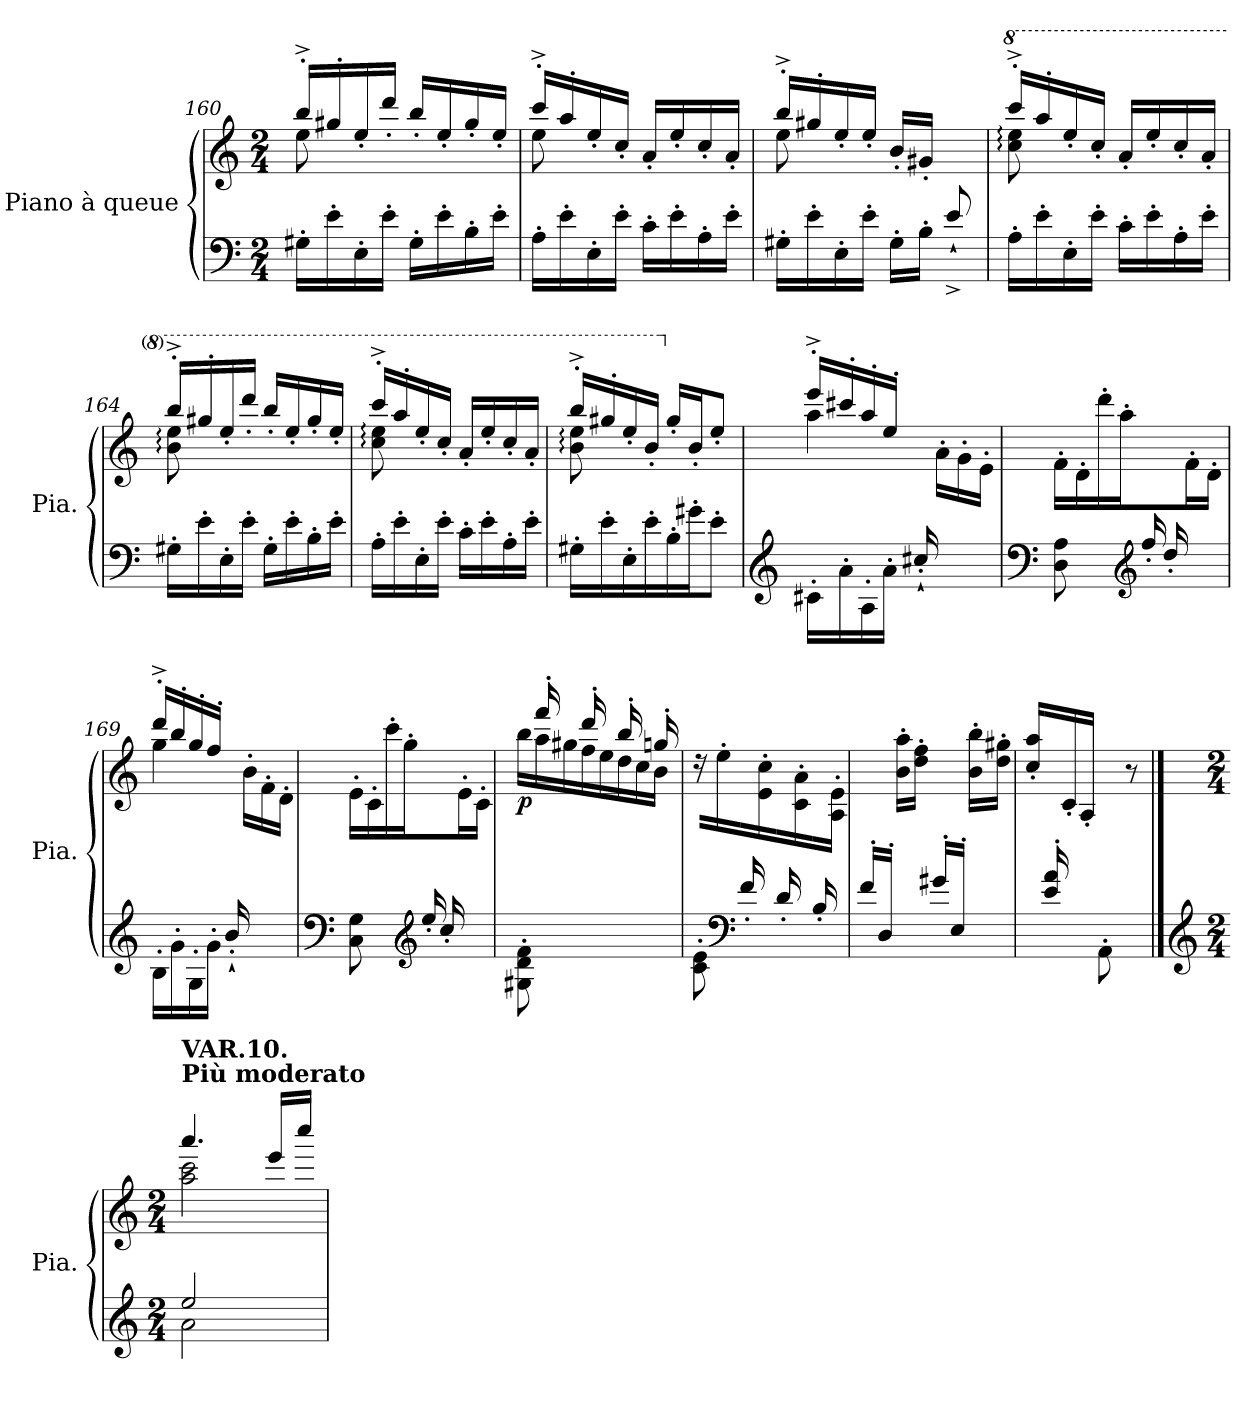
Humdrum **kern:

**kern	**kern	**dynam
*part1	*part1	*part1
*staff2	*staff1	*staff1/2
*I"Piano à queue	*	*
*I'Pia.	*	*
*clefF4	*clefG2	*
*k[]	*k[]	*
*M2/4	*M2/4	*
=160	=160	=160
*	*^	*
16G#X'\LL	16bb^'/LL	8ee:\	.
16e'\	16gg#X'/	.	.
16E'\	16ee'/	4.ryy	.
16e'\JJ	16ddd'/JJ	.	.
16G#'\LL	16bb'/LL	.	.
16e'\	16ee'/	.	.
16B'\	16gg#'/	.	.
16e'\JJ	16ee'/JJ	.	.
=161	=161	=161	=161
16A'\LL	16ccc^'/LL	8ee:\	.
16e'\	16aa'/	.	.
16E'\	16ee'/	4.ryy	.
16e'\JJ	16cc'/JJ	.	.
16c'\LL	16a'/LL	.	.
16e'\	16ee'/	.	.
16A'\	16cc'/	.	.
16e'\JJ	16a'/JJ	.	.
=162	=162	=162	=162
16G#X'\LL	16bb^'/LL	8ee:\	.
16e'\	16gg#X'/	.	.
16E'\	16ee'/	4.ryy	.
16e'\JJ	16ee'/JJ	.	.
16G#'\LL	16b'/LL	.	.
16B'\JJ	16g#X'/JJ	.	.
8e`^/	8reyy	.	.
=163	=163	=163	=163
*	*8va	*	*
16A'\LL	16cccc^'/LL	8ccc\: 8eee\:	.
16e'\	16aaa'/	.	.
16E'\	16eee'/	4.ryy	.
16e'\JJ	16ccc'/JJ	.	.
16c'\LL	16aa'/LL	.	.
16e'\	16eee'/	.	.
16A'\	16ccc'/	.	.
16e'\JJ	16aa'/JJ	.	.
!!LO:LB:g=z	!!
=164	=164	=164	=164
16G#X'\LL	16bbb^'/LL	8bb\: 8eee\:	.
16e'\	16ggg#X'/	.	.
16E'\	16eee'/	4.ryy	.
16e'\JJ	16dddd'/JJ	.	.
16G#'\LL	16bbb'/LL	.	.
16e'\	16eee'/	.	.
16B'\	16ggg#'/	.	.
16e'\JJ	16eee'/JJ	.	.
=165	=165	=165	=165
16A'\LL	16cccc^'/LL	8ccc\: 8eee\:	.
16e'\	16aaa'/	.	.
16E'\	16eee'/	4.ryy	.
16e'\JJ	16ccc'/JJ	.	.
16c'\LL	16aa'/LL	.	.
16e'\	16eee'/	.	.
16A'\	16ccc'/	.	.
16e'\JJ	16aa'/JJ	.	.
=166	=166	=166	=166
16G#X'\LL	16bbb^'/LL	8bb\: 8eee\:	.
16e'\	16ggg#X'/	.	.
16E'\	16eee'/	4.ryy	.
16e'\	16bb'/JJ	.	.
*	*X8va	*	*
16B'\	16gg#'/LL	.	.
16g#X'\J	16b'/J	.	.
8e'\J	8ee'/J	.	.
=167	=167	=167	=167
*clefG2	*	*	*
*^	*	*	*
4ryy	16c#X'\LL	16eee'^/LL	4aa:\	.
.	16a'\	16ccc#X'/	.	.
.	16A'\	16aa'/	.	.
.	16a'\JJ	16ee'/JJ	.	.
16cc#X`'/	4rffyy	16ryy	4ryy	.
8.ryy	.	16a'\LL	.	.
.	.	16g'\	.	.
.	.	16e'\JJ	.	.
*	*	*v	*v	*
=168	=168	=168	=168
*clefF4	*	*	*
4ryy	8D\ 8A\	16f'\LL	.
.	.	16d'\	.
.	8ryy	16ddd'\	.
.	.	16aa'\	.
*clefG2	*	*	*
16ff'/	4ryy	8ryy	.
16dd'/	.	.	.
8ryy	.	16f'\	.
.	.	16d'\JJ	.
!!LO:LB:g=z
=169	=169	=169	=169
*	*	*^	*
4ryy	16B'\LL	16ddd'^/LL	4gg:\	.
.	16g'\	16bb'/	.	.
.	16G'\	16gg'/	.	.
.	16g'\JJ	16ff'/JJ	.	.
16b`'/	4rffyy	16ryy	4ryy	.
8.ryy	.	16b'\LL	.	.
.	.	16f'\	.	.
.	.	16d'\JJ	.	.
*	*	*v	*v	*
=170	=170	=170	=170
*clefF4	*	*	*
4ryy	8C\ 8G\	16e'\LL	.
.	.	16c'\	.
.	8ryy	16ccc'\	.
.	.	16gg'\	.
*clefG2	*	*	*
16ee'/	4ryy	8ryy	.
16cc'/	.	.	.
8ryy	.	16e'\	.
.	.	16c'\JJ	.
*v	*v	*	*
=171	=171	=171
*	*^	*
!	!	!	!LO:DY:b
8G#X\' 8d\' 8f\'	16ryy	16bb\LL	p
.	16fff'/	16aa\	.
8ryy	16ryy	16gg#X\	.
.	16ddd'/	16ff\	.
4ryy	16ryy	16ee\	.
.	16bb'/	16dd\	.
.	16ryy	16cc\	.
.	16ggn'/	16b\JJ	.
*	*v	*v	*
=172	=172	=172
*^	*	*
8ryy	8c\' 8e\'	16r	.
.	.	16ee'\	.
*clefF4	*	*	*
16f'/LL	8ryy	16ryy	.
16ryy	.	16e\' 16cc\'	.
16d'/	4ryy	16ryy	.
16ryy	.	16c\' 16a\'	.
16B'/	.	16ryy	.
16ryy	.	16A\' 16e\'JJ	.
=173	=173	=173	=173
16f'/LL	2ryy	8ryy	.
16D'/JJ	.	.	.
8ryy	.	16b\' 16aa\'LL	.
.	.	16dd\' 16ff\'JJ	.
16g#X'/LL	.	8ryy	.
16E'/JJ	.	.	.
8ryy	.	16b\' 16bb\'LL	.
.	.	16dd\' 16gg#X\'JJ	.
=174	=174	=174	=174
16ryy	2ryy	16cc/' 16aa/'LL	.
16e/' 16a/'	.	16ryy	.
8ryy	.	16c'/	.
.	.	16A'/JJ	.
8AA'\	.	8ryy	.
8ryy	.	8r	.
!!LO:LB:g=z
==175	==175	==175	==175
*clefG2	*	*	*
*M2/4	*	*M2/4	*
*	*	*^	*
!	!	!LO:TX:a:B:t=Più moderato	!	!
!	!	!LO:TX:a:B:t=VAR.10.	!	!
2ee/	2a\	4.aaa/	2aa\ 2ccc\	.
.	.	16eee/LL	.	.
.	.	16cccc/JJ	.	.
*v	*v	*	*	*
*	*v	*v	*
=	=	=
*-	*-	*-
